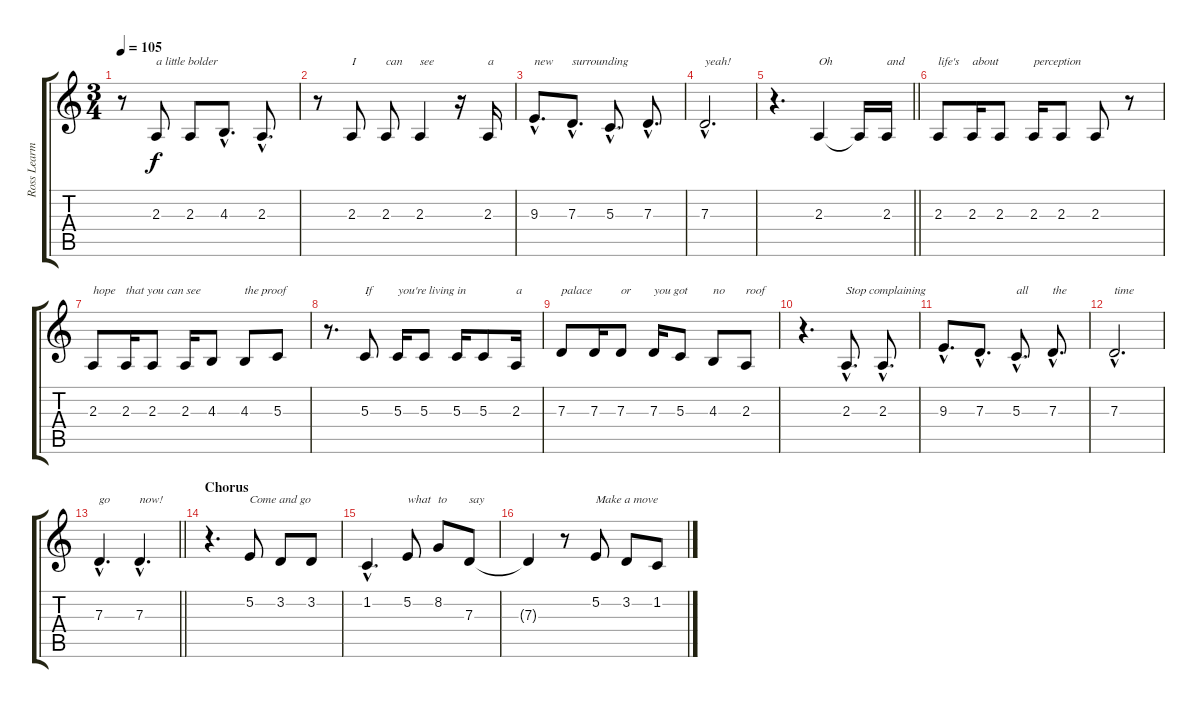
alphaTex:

\track ("Ross Learmonth (Vocals)" "Ross Learm") {instrument violin}
\staff {score tabs}
\tuning (E4 B3 G3 D3 A2 E2) {hide}
\ts (3 4)
\tempo 105
\clef g2
\ks c
r.8{dy f} 2.3.8{txt "a little bolder"} 2.3.8 4.3{hac}.8{d} 2.3{hac}.8{d} |
r.8 2.3.8{txt "I"} 2.3.8{txt "can"} 2.3.4{txt "see"} r.16 2.3.16{txt "a"} |
9.3{hac}.8{d txt "new"} 7.3{hac}.8{d txt "surrounding"} 5.3{hac}.8{d} 7.3{hac}.8{d} |
7.3{hac}.2{d txt "yeah!"} |
\barLineRight lightlight
r.4{d} 2.3.4{txt "Oh"} 2.3{t}.16 2.3.16{txt "and"} |
2.3.8{txt "life's"} 2.3.16{txt "about"} 2.3.8 2.3.16{txt "perception"} 2.3.8 2.3.8 r.8 |
2.3.8{txt "hope"} 2.3.16{txt "that you can see"} 2.3.8 2.3.16 4.3.8 4.3.8{txt "the proof"} 5.3.8 |
r.8{d} 5.3.8{txt "If"} 5.3.16{txt "you're living in"} 5.3.8 5.3.16 5.3.8 2.3.16{txt "a"} |
7.3.8{txt "palace"} 7.3.16 7.3.8{txt "or"} 7.3.16{txt "you got"} 5.3.8 4.3.8{txt "no"} 2.3.8{txt "roof"} |
r.4{d} 2.3{hac}.8{d txt "Stop complaining"} 2.3{hac}.8{d} |
9.3{hac}.8{d} 7.3{hac}.8{d} 5.3{hac}.8{d txt "all"} 7.3{hac}.8{d txt "the"} |
7.3{hac}.2{d txt "time"} |
\barLineRight lightlight
7.3{hac}.4{d txt "go"} 7.3{hac}.4{d txt "now!"} |
\section ("" "Chorus")
r.4{d} 5.2.8{txt "Come and go"} 3.2.8 3.2.8 |
1.2{hac}.4{d} 5.2.8{txt "what"} 8.2.8{txt "to"} 7.3.8{txt "say"} |
7.3{t}.4 r.8 5.2.8{txt "Make a move"} 3.2.8 1.2.8
